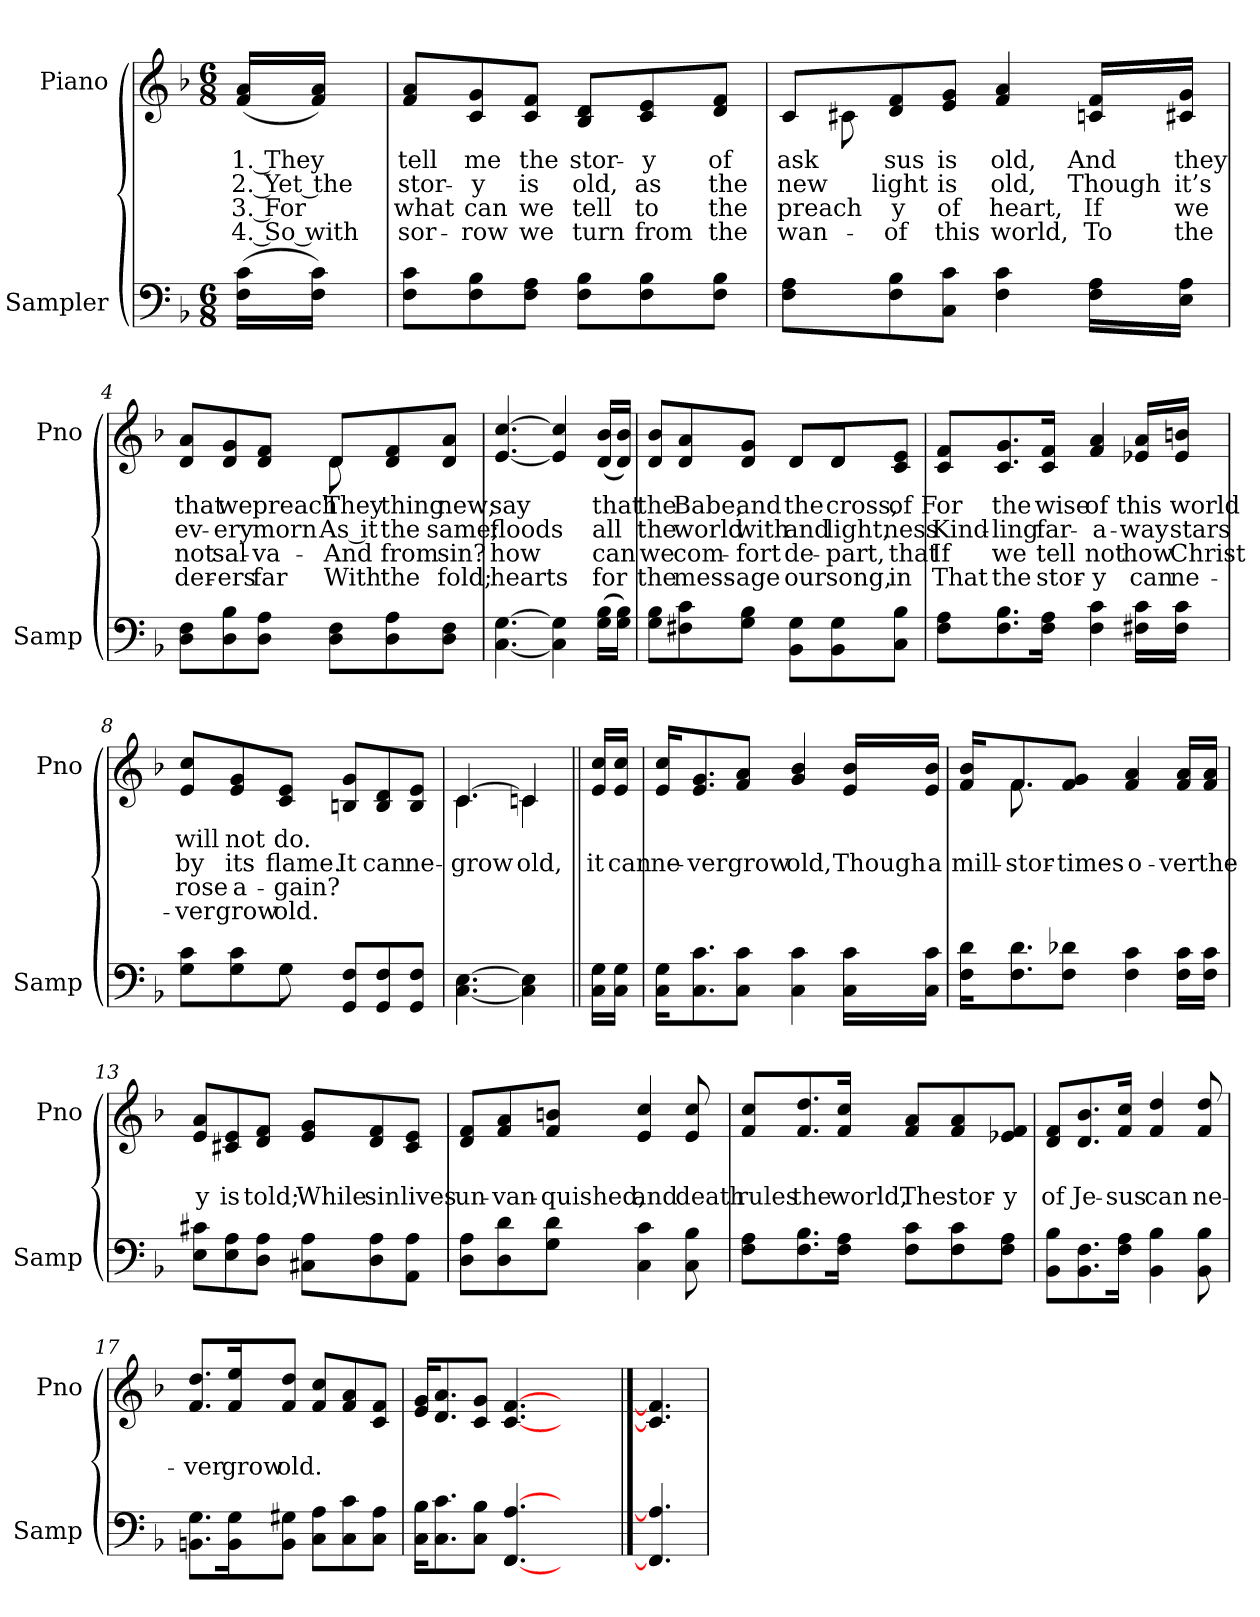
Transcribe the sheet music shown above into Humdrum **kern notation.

**kern	**kern	**text	**text	**text	**text
*part2	*part1	*part1	*part1	*part1	*part1
*staff2	*staff1	*staff1	*staff1	*staff1	*staff1
*I"Sampler	*I"Piano	*	*	*	*
*I'Samp	*I'Pno	*	*	*	*
*clefF4	*clefG2	*	*	*	*
*k[b-]	*k[b-]	*	*	*	*
*F:	*F:	*	*	*	*
*M6/8	*M6/8	*	*	*	*
=1	=1	=1	=1	=1	=1
(16F\ 16c\LL	(16f/ 16a/LL	1. They	2. Yet the	3. For	4. So with
16F\ 16c\JJ)	16f/ 16a/JJ)	.	.	.	.
=2	=2	=2	=2	=2	=2
8F\ 8c\L	8f/ 8a/L	tell	stor-	what	sor-
8F\ 8B-\	8c/ 8g/	me	-y	can	-row
8F\ 8A\J	8c/ 8f/J	the	is	we	we
8F\ 8B-\L	8B-/ 8d/L	stor-	old,	tell	turn
8F\ 8B-\	8c/ 8e/	-y	as	to	from
8F\ 8B-\J	8d/ 8f/J	of	the	the	the
=3	=3	=3	=3	=3	=3
*	*^	*	*	*	*
8F\ 8A\L	8c/L	8c#	ask	new	preach	wan-
8F\ 8B-\	8d/ 8f/	2ryy	-sus	-light	-y	of
8C\ 8c\J	8e/ 8g/J	.	is	is	of	this
4F 4c	4f 4a	.	old,	old,	heart,	world,
16F\ 16A\LL	16c/ 16f/LL	8ryy	And	Though	If	To
16E\ 16A\JJ	16c#X/ 16g/JJ	.	they	it’s	we	the
=4	=4	=4	=4	=4	=4	=4
8D\ 8F\L	8d/ 8a/L	4.ryy	that	ev-	not	-der-
8D\ 8B-\	8d/ 8g/	.	we	-ery	sal-	-ers
8D\ 8A\J	8d/ 8f/J	.	preach	morn	-va-	far
8D\ 8F\L	8d/L	8d	They	As it	And	With
8D\ 8A\	8d/ 8f/	4ryy	-thing	the	from	the
8D\ 8F\J	8d/ 8a/J	.	new;	same;	sin?	fold;
*	*v	*v	*	*	*	*
=5	=5	=5	=5	=5	=5
[4.C [4.G	[4.e [4.cc	say	floods	how	hearts
4C] 4G]	4e] 4cc]	.	.	.	.
(16G\ 16B-\LL	(16d/ 16b-/LL	that	all	can	for
16G\ 16B-\JJ)	16d/ 16b-/JJ)	.	.	.	.
=6	=6	=6	=6	=6	=6
*	*^	*	*	*	*
8G\ 8B-\L	8d/ 8b-/L	4.ryy	the	the	we	the
8F#X\ 8c\	8d/ 8a/	.	Babe,	world	com-	mess-
8G\ 8B-\J	8d/ 8g/J	.	and	with	-fort	-age
8BB-\ 8G\L	8d/L	8d/L	the	and	de-	our
8BB-\ 8G\	8d/	8d/J	cross,	light,	-part,	song,
8C\ 8B-\J	8c/ 8e/J	8ryy	of	-ness	that	in
*	*v	*v	*	*	*	*
=7	=7	=7	=7	=7	=7
8F\ 8A\L	8c/ 8f/L	For	Kind-	If	That
8.F\ 8.B-\	8.c/ 8.g/	the	-ling	we	the
16F\ 16A\Jk	16c/ 16f/Jk	wise	far-	tell	stor-
4F 4c	4f 4a	of	-a-	not	-y
16F#X\ 16c\LL	16e-X/ 16a/LL	this	-way	how	can
16F#\ 16c\JJ	16e-/ 16bn/JJ	world	stars	Christ	ne-
=8	=8	=8	=8	=8	=8
*^	*	*	*	*	*
8G\ 8c\L	4ryy	8e/ 8cc/L	will	by	rose	-ver
8G\ 8c\	.	8e/ 8g/	not	its	a-	grow
8G\J	8G	8c/ 8e/J	do.	flame.	-gain?	old.
8GG/ 8F/L	4.ryy	8Bn/ 8g/L	.	It	.	.
8GG/ 8F/	.	8B/ 8d/	.	can	.	.
8GG/ 8F/J	.	8B/ 8e/J	.	ne-	.	.
*v	*v	*	*	*	*	*
=9	=9	=9	=9	=9	=9
*	*^	*	*	*	*
[4.C [4.E	[4.c/	4.c	.	grow	.	.
4C] 4E]	4cn/]	4cn	.	old,	.	.
=10||	=10||	=10||	=10||	=10||	=10||	=10||
!	!LO:TX:t=Refrain	!	!	!	!	!
*	*v	*v	*	*	*	*
16C\ 16G\LL	16e/ 16cc/LL	.	it	.	.
16C\ 16G\JJ	16e/ 16cc/JJ	.	can	.	.
=11	=11	=11	=11	=11	=11
16C\ 16G\KL	16e/ 16cc/KL	.	ne-	.	.
8.C\ 8.c\	8.e/ 8.g/	.	-ver	.	.
8C\ 8c\J	8f/ 8a/J	.	grow	.	.
4C 4c	4g 4b-	.	old,	.	.
16C\ 16c\LL	16e/ 16b-/LL	.	Though	.	.
16C\ 16c\JJ	16e/ 16b-/JJ	.	a	.	.
=12	=12	=12	=12	=12	=12
*	*^	*	*	*	*
16F\ 16d\KL	16f/ 16b-/KL	16ryy	.	mill-	.	.
8.F\ 8.d\	8.f/	8.f	.	stor-	.	.
8F\ 8d-X\J	8f/ 8g/J	2ryy	.	times	.	.
4F 4c	4f 4a	.	.	o-	.	.
16F\ 16c\LL	16f/ 16a/LL	.	.	-ver	.	.
16F\ 16c\JJ	16f/ 16a/JJ	.	.	the	.	.
*	*v	*v	*	*	*	*
=13	=13	=13	=13	=13	=13
8E\ 8c#X\L	8e/ 8a/L	.	-y	.	.
8E\ 8A\	8c#X/ 8e/	.	is	.	.
8D\ 8A\J	8d/ 8f/J	.	told;	.	.
8C#X\ 8A\L	8e/ 8g/L	.	While	.	.
8D\ 8A\	8d/ 8f/	.	sin	.	.
8AA\ 8A\J	8c#/ 8e/J	.	lives	.	.
=14	=14	=14	=14	=14	=14
8D\ 8A\L	8d/ 8f/L	.	un-	.	.
8D\ 8d\	8f/ 8a/	.	-van-	.	.
8G\ 8d\J	8f/ 8bn/J	.	-quished,	.	.
4C 4c	4e 4cc	.	and	.	.
8C 8B-	8e 8cc	.	death	.	.
=15	=15	=15	=15	=15	=15
8F\ 8A\L	8f/ 8cc/L	.	rules	.	.
8.F\ 8.B-\	8.f/ 8.dd/	.	the	.	.
16F\ 16A\Jk	16f/ 16cc/Jk	.	world,	.	.
8F\ 8c\L	8f/ 8a/L	.	The	.	.
8F\ 8c\	8f/ 8a/	.	stor-	.	.
8F\ 8A\J	8e-X/ 8f/J	.	-y	.	.
=16	=16	=16	=16	=16	=16
8BB-\ 8B-\L	8d/ 8f/L	.	of	.	.
8.BB-\ 8.F\	8.d/ 8.b-/	.	Je-	.	.
16F\ 16A\Jk	16f/ 16cc/Jk	.	-sus	.	.
4BB- 4B-	4f 4dd	.	can	.	.
8BB- 8B-	8f 8dd	.	ne-	.	.
=17	=17	=17	=17	=17	=17
8.BBn\ 8.G\L	8.f/ 8.dd/L	.	-ver	.	.
16BB\ 16G\K	16f/ 16ee/K	.	grow	.	.
8BB\ 8G#X\J	8f/ 8dd/J	.	old.	.	.
8C\ 8A\L	8f/ 8cc/L	.	.	.	.
8C\ 8c\	8f/ 8a/	.	.	.	.
8C\ 8A\J	8c/ 8f/J	.	.	.	.
=18	=18	=18	=18	=18	=18
16C\ 16B-\KL	16e/ 16g/KL	.	.	.	.
8.C\ 8.c\	8.d/ 8.a/	.	.	.	.
8C\ 8B-\J	8c/ 8g/J	.	.	.	.
[4.FF [4.A	[4.c [4.f	.	.	.	.
4.ryy	4.ryy	.	.	.	.
==19	==19	==19	==19	==19	==19
4.FF] 4.A]	4.c] 4.f]	.	.	.	.
=	=	=	=	=	=
*-	*-	*-	*-	*-	*-
